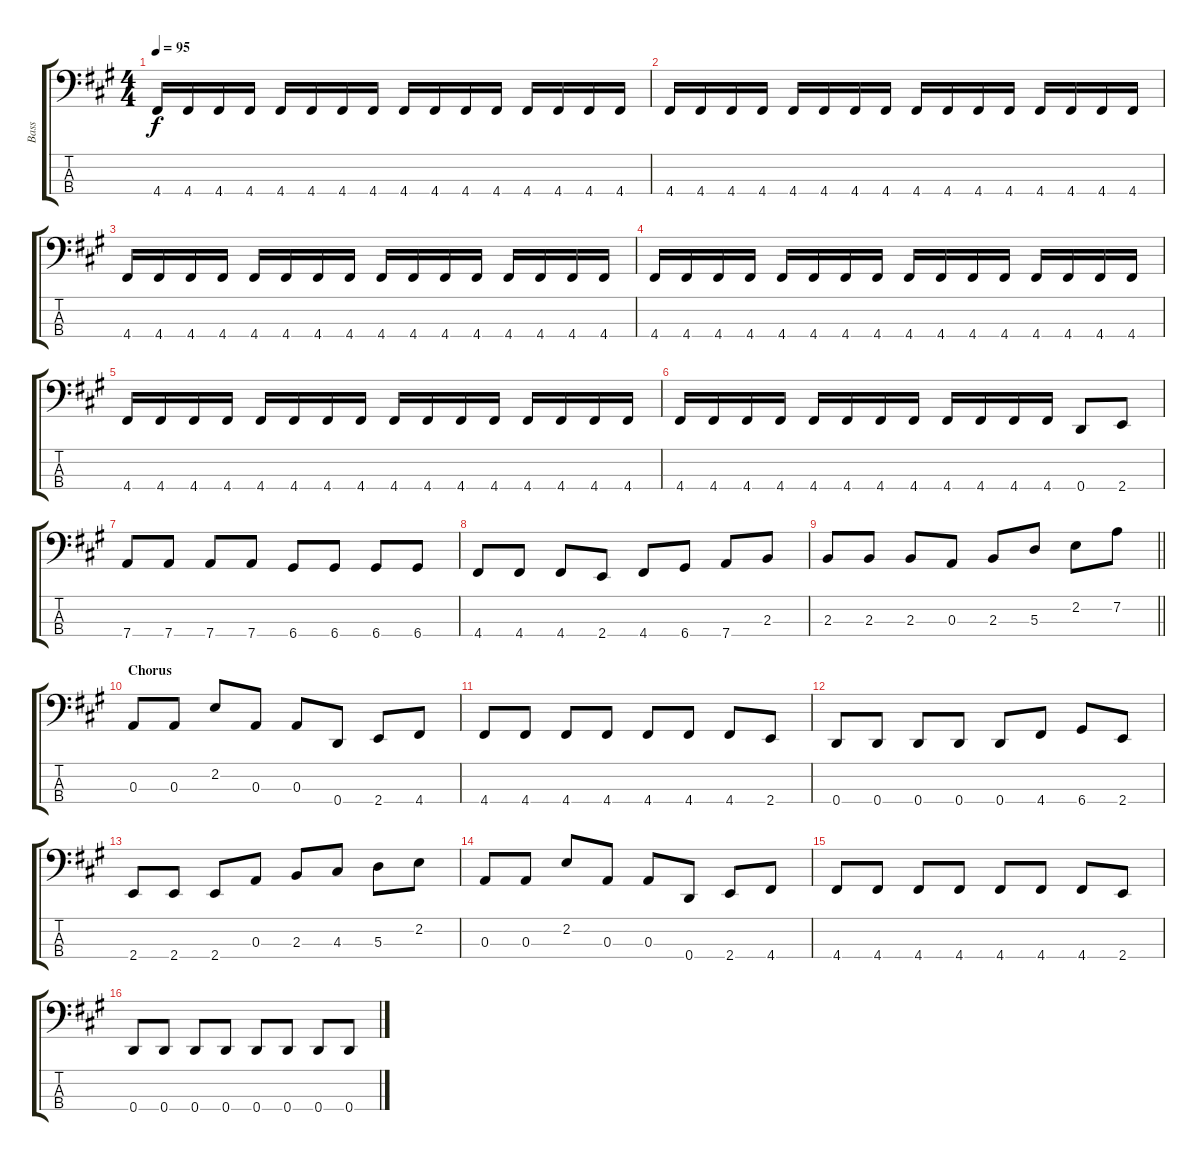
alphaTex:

\track ("Bass" "Bass") {instrument electricbassfinger}
\staff {score tabs}
\tuning (G2 D2 A1 D1) {hide}
\ts (4 4)
\tempo 95
\clef f4
\ks a
4.4.16{dy f} 4.4.16 4.4.16 4.4.16 4.4.16 4.4.16 4.4.16 4.4.16 4.4.16 4.4.16 4.4.16 4.4.16 4.4.16 4.4.16 4.4.16 4.4.16 |
4.4.16 4.4.16 4.4.16 4.4.16 4.4.16 4.4.16 4.4.16 4.4.16 4.4.16 4.4.16 4.4.16 4.4.16 4.4.16 4.4.16 4.4.16 4.4.16 |
4.4.16 4.4.16 4.4.16 4.4.16 4.4.16 4.4.16 4.4.16 4.4.16 4.4.16 4.4.16 4.4.16 4.4.16 4.4.16 4.4.16 4.4.16 4.4.16 |
4.4.16 4.4.16 4.4.16 4.4.16 4.4.16 4.4.16 4.4.16 4.4.16 4.4.16 4.4.16 4.4.16 4.4.16 4.4.16 4.4.16 4.4.16 4.4.16 |
4.4.16 4.4.16 4.4.16 4.4.16 4.4.16 4.4.16 4.4.16 4.4.16 4.4.16 4.4.16 4.4.16 4.4.16 4.4.16 4.4.16 4.4.16 4.4.16 |
4.4.16 4.4.16 4.4.16 4.4.16 4.4.16 4.4.16 4.4.16 4.4.16 4.4.16 4.4.16 4.4.16 4.4.16 0.4.8 2.4.8 |
7.4.8 7.4.8 7.4.8 7.4.8 6.4.8 6.4.8 6.4.8 6.4.8 |
4.4.8 4.4.8 4.4.8 2.4.8 4.4.8 6.4.8 7.4.8 2.3.8 |
\barLineRight lightlight
2.3.8 2.3.8 2.3.8 0.3.8 2.3.8 5.3.8 2.2.8 7.2.8 |
\section ("" "Chorus")
0.3.8 0.3.8 2.2.8 0.3.8 0.3.8 0.4.8 2.4.8 4.4.8 |
4.4.8 4.4.8 4.4.8 4.4.8 4.4.8 4.4.8 4.4.8 2.4.8 |
0.4.8 0.4.8 0.4.8 0.4.8 0.4.8 4.4.8 6.4.8 2.4.8 |
2.4.8 2.4.8 2.4.8 0.3.8 2.3.8 4.3.8 5.3.8 2.2.8 |
0.3.8 0.3.8 2.2.8 0.3.8 0.3.8 0.4.8 2.4.8 4.4.8 |
4.4.8 4.4.8 4.4.8 4.4.8 4.4.8 4.4.8 4.4.8 2.4.8 |
0.4.8 0.4.8 0.4.8 0.4.8 0.4.8 0.4.8 0.4.8 0.4.8
